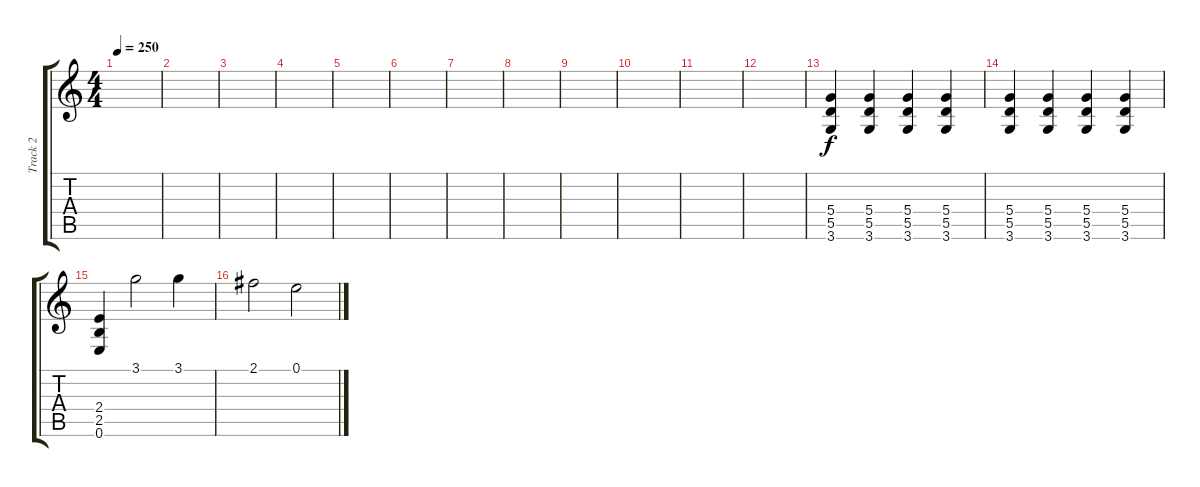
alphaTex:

\track ("Track 2" "Track 2") {instrument overdrivenguitar}
\staff {score tabs}
\tuning (E4 B3 G3 D3 A2 E2) {hide}
\ts (4 4)
\tempo 250
\clef g2
\ks c
|
|
|
|
|
|
|
|
|
|
|
|
(5.4 5.5 3.6).4 (5.4 5.5 3.6).4 (5.4 5.5 3.6).4 (5.4 5.5 3.6).4 |
(5.4 5.5 3.6).4 (5.4 5.5 3.6).4 (5.4 5.5 3.6).4 (5.4 5.5 3.6).4 |
(2.4 2.5 0.6).4 3.1.2 3.1.4 |
2.1.2 0.1.2
